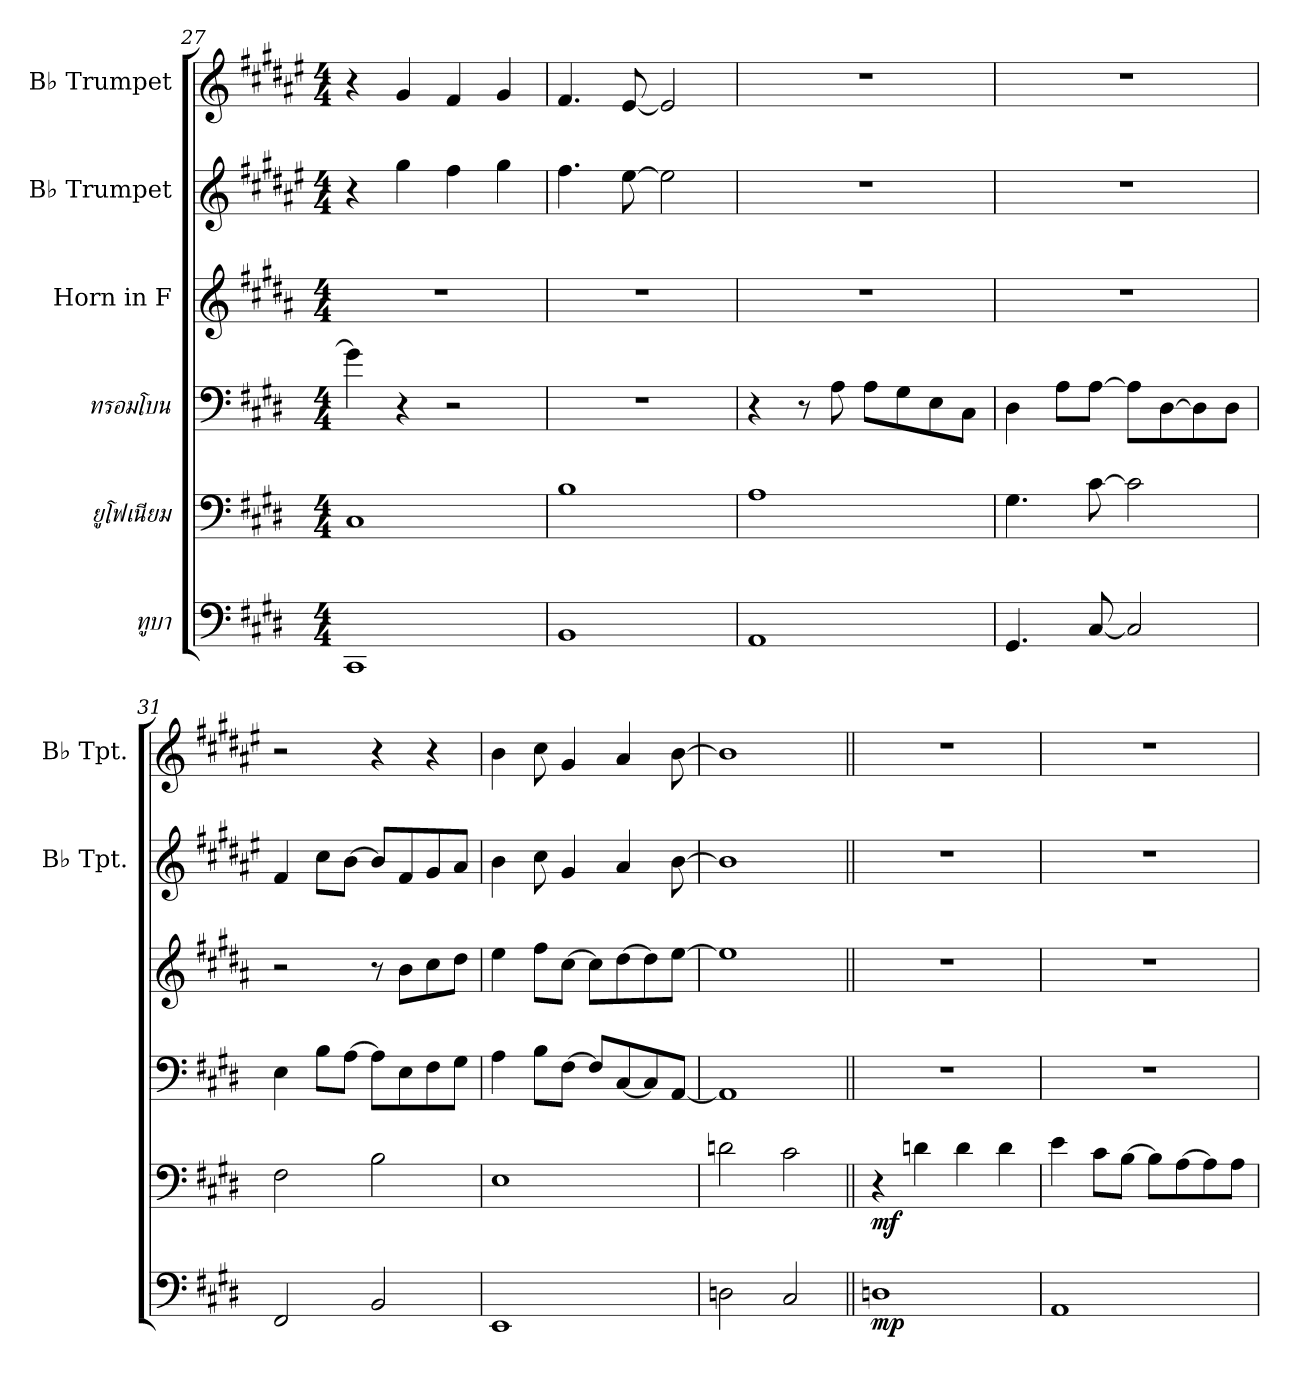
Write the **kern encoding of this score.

**kern	**dynam	**kern	**dynam	**kern	**kern	**kern	**kern
*part6	*part6	*part5	*part5	*part4	*part3	*part2	*part1
*staff6	*staff6	*staff5	*staff5	*staff4	*staff3	*staff2	*staff1
*I"ทูบา	*	*I"ยูโฟเนียม	*	*I"ทรอมโบน	*I"Horn in F	*I"B♭ Trumpet	*I"B♭ Trumpet
*	*	*	*	*	*	*I'B♭ Tpt.	*I'B♭ Tpt.
*clefF4	*	*clefF4	*	*clefF4	*clefG2	*clefG2	*clefG2
*	*	*	*	*	*ITrd4c7	*ITrd1c2	*ITrd1c2
*k[f#c#g#d#]	*	*k[f#c#g#d#]	*	*k[f#c#g#d#]	*k[f#c#g#d#]	*k[f#c#g#d#]	*k[f#c#g#d#]
*M4/4	*	*M4/4	*	*M4/4	*M4/4	*M4/4	*M4/4
=27	=27	=27	=27	=27	=27	=27	=27
1CC#	.	1C#	.	4g#\]	1r	4r	4r
.	.	.	.	4r	.	4ff#\	4f#/
.	.	.	.	2r	.	4ee\	4e/
.	.	.	.	.	.	4ff#\	4f#/
=28	=28	=28	=28	=28	=28	=28	=28
1BB	.	1B	.	1r	1r	4.ee\	4.e/
.	.	.	.	.	.	[8dd#\	[8d#/
.	.	.	.	.	.	2dd#\]	2d#/]
!!LO:PB:g=z
=29	=29	=29	=29	=29	=29	=29	=29
1AA	.	1A	.	4r	1r	1r	1r
.	.	.	.	8r	.	.	.
.	.	.	.	8A\	.	.	.
.	.	.	.	8A\L	.	.	.
.	.	.	.	8G#\	.	.	.
.	.	.	.	8E\	.	.	.
.	.	.	.	8C#\J	.	.	.
=30	=30	=30	=30	=30	=30	=30	=30
4.GG#/	.	4.G#\	.	4D#\	1r	1r	1r
.	.	.	.	8A\L	.	.	.
[8C#/	.	[8c#\	.	[8A\J	.	.	.
2C#/]	.	2c#\]	.	8A\L]	.	.	.
.	.	.	.	[8D#\	.	.	.
.	.	.	.	8D#\]	.	.	.
.	.	.	.	8D#\J	.	.	.
=31	=31	=31	=31	=31	=31	=31	=31
2FF#/	.	2F#\	.	4E\	2r	4e/	2r
.	.	.	.	8B\L	.	8b\L	.
.	.	.	.	[8A\J	.	[8a\J	.
2BB/	.	2B\	.	8A\L]	8r	8a/L]	4r
.	.	.	.	8E\	8e\L	8e/	.
.	.	.	.	8F#\	8f#\	8f#/	4r
.	.	.	.	8G#\J	8g#\J	8g#/J	.
=32	=32	=32	=32	=32	=32	=32	=32
1EE	.	1E	.	4A\	4a\	4a\	4a\
.	.	.	.	8B\L	8b\L	8b\	8b\
.	.	.	.	[8F#\J	[8f#\J	4f#/	4f#/
.	.	.	.	8F#/L]	8f#\L]	.	.
.	.	.	.	[8C#/	[8g#\	4g#/	4g#/
.	.	.	.	8C#/]	8g#\]	.	.
.	.	.	.	[8AA/J	[8a\J	[8a\	[8a\
=33	=33	=33	=33	=33	=33	=33	=33
2Dn\	.	2dn\	.	1AA]	1a]	1a]	1a]
2C#/	.	2c#\	.	.	.	.	.
!!LO:LB:g=z
=34||	=34||	=34||	=34||	=34||	=34||	=34||	=34||
!	!LO:DY:b	!	!LO:DY:b	!	!	!	!
1Dn	mp	4r	mf	1r	1r	1r	1r
.	.	4dn\	.	.	.	.	.
.	.	4d\	.	.	.	.	.
.	.	4d\	.	.	.	.	.
=35	=35	=35	=35	=35	=35	=35	=35
1AA	.	4e\	.	1r	1r	1r	1r
.	.	8c#\L	.	.	.	.	.
.	.	[8B\J	.	.	.	.	.
.	.	8B\L]	.	.	.	.	.
.	.	[8A\	.	.	.	.	.
.	.	8A\]	.	.	.	.	.
.	.	8A\J	.	.	.	.	.
=	=	=	=	=	=	=	=
*-	*-	*-	*-	*-	*-	*-	*-
